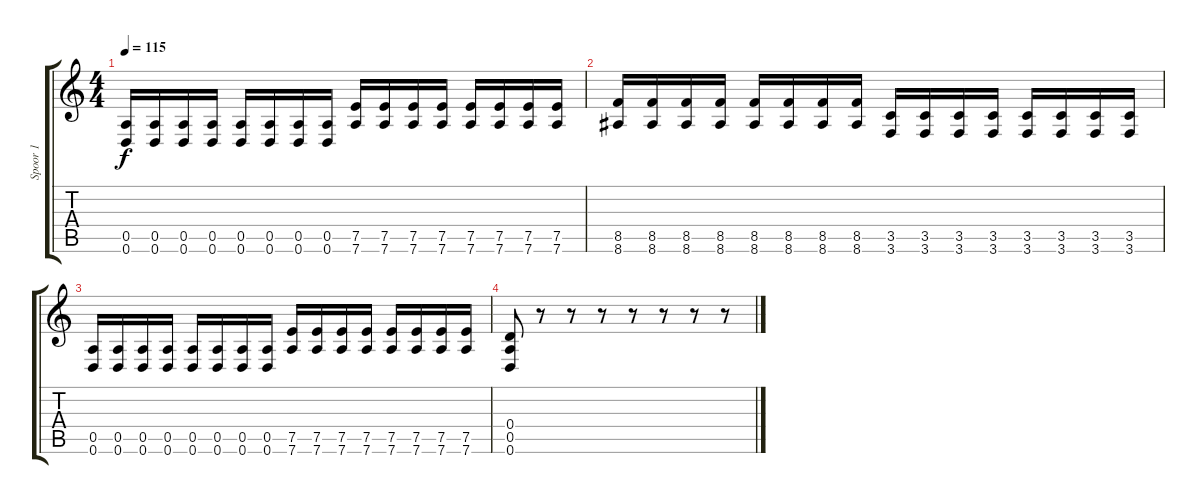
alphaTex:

\track ("Spoor 1" "Spoor 1") {instrument distortionguitar}
\staff {score tabs}
\tuning (E4 B3 G3 D3 A2 D2) {hide}
\ts (4 4)
\tempo 115
\clef g2
\ks c
(0.5 0.6).16{dy f} (0.5 0.6).16 (0.5 0.6).16 (0.5 0.6).16 (0.5 0.6).16 (0.5 0.6).16 (0.5 0.6).16 (0.5 0.6).16 (7.5 7.6).16 (7.5 7.6).16 (7.5 7.6).16 (7.5 7.6).16 (7.5 7.6).16 (7.5 7.6).16 (7.5 7.6).16 (7.5 7.6).16 |
(8.5 8.6).16 (8.5 8.6).16 (8.5 8.6).16 (8.5 8.6).16 (8.5 8.6).16 (8.5 8.6).16 (8.5 8.6).16 (8.5 8.6).16 (3.5 3.6).16 (3.5 3.6).16 (3.5 3.6).16 (3.5 3.6).16 (3.5 3.6).16 (3.5 3.6).16 (3.5 3.6).16 (3.5 3.6).16 |
(0.5 0.6).16 (0.5 0.6).16 (0.5 0.6).16 (0.5 0.6).16 (0.5 0.6).16 (0.5 0.6).16 (0.5 0.6).16 (0.5 0.6).16 (7.5 7.6).16 (7.5 7.6).16 (7.5 7.6).16 (7.5 7.6).16 (7.5 7.6).16 (7.5 7.6).16 (7.5 7.6).16 (7.5 7.6).16 |
(0.4 0.5 0.6).8 r.8 r.8 r.8 r.8 r.8 r.8 r.8
